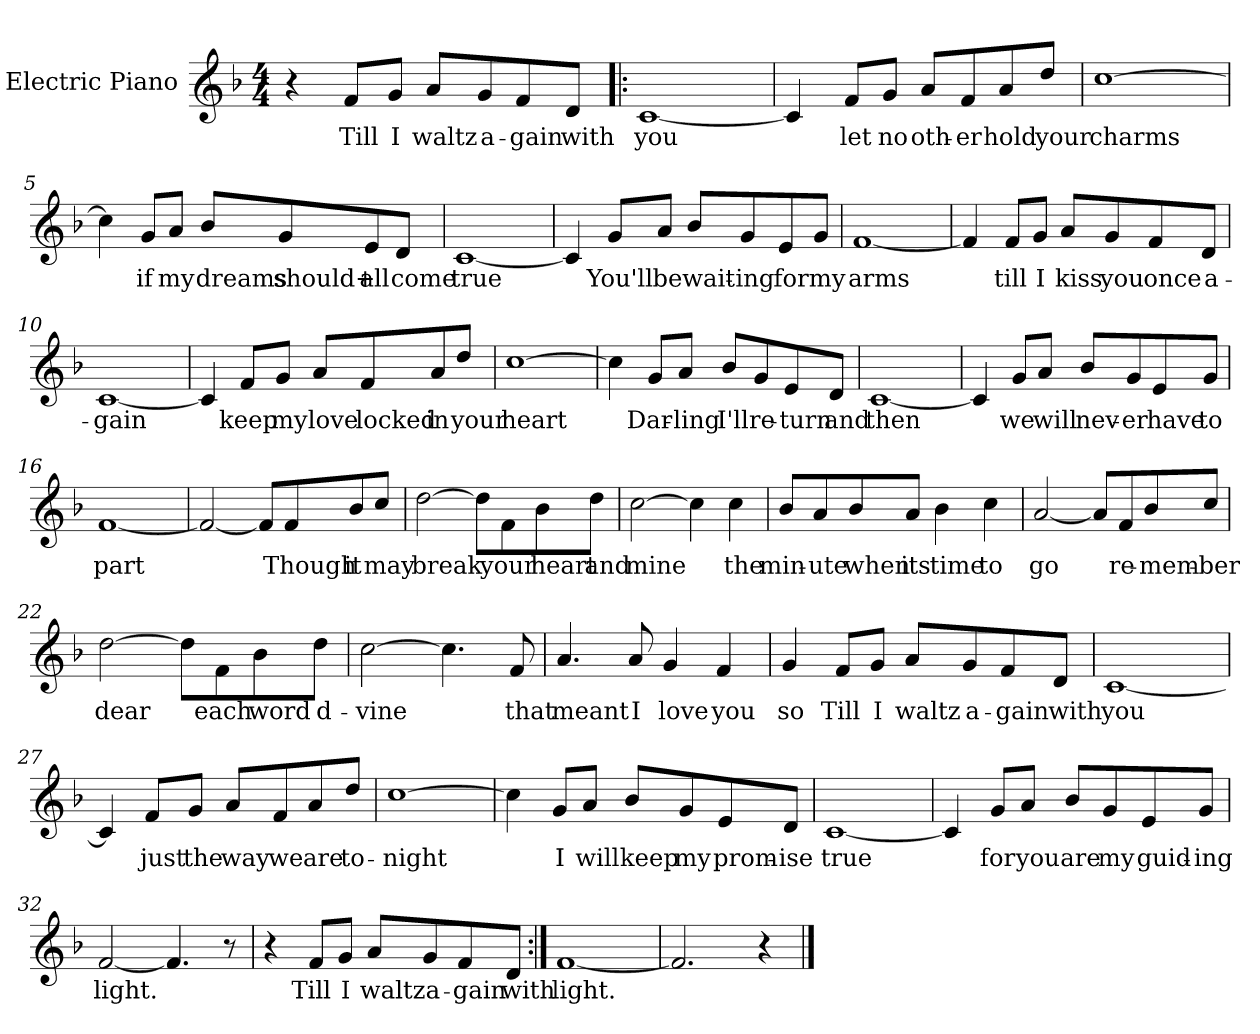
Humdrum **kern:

**kern	**text
*part1	*part1
*staff1	*staff1
*I"Electric Piano	*
*I'E.Pno	*
*clefG2	*
*k[b-]	*
*F:	*
*M4/4	*
=1	=1
4r	.
8f/L	Till
8g/J	I
8a/L	waltz
8g/	a-
8f/	-gain
8d/J	with
=2!|:	=2!|:
[1c	you
=3	=3
4c/]	.
8f/L	let
8g/J	no
8a/L	oth-
8f/	-er
8a/	hold
8dd/J	your
=4	=4
[1cc	charms
!!LO:LB:g=z
=5	=5
4cc\]	.
8g/L	if
8a/J	my
8b-/L	dreams
8g/	should+
8e/	all
8d/J	come
=6	=6
[1c	true
=7	=7
4c/]	.
8g/L	You'll
8a/J	be
8b-/L	wait-
8g/	-ing
8e/	for
8g/J	my
=8	=8
[1f	arms
!!LO:LB:g=z
=9	=9
4f/]	.
8f/L	till
8g/J	I
8a/L	kiss
8g/	you
8f/	once
8d/J	a-
=10	=10
[1c	-gain
=11	=11
4c/]	.
8f/L	keep
8g/J	my
8a/L	love
8f/	locked
8a/	in
8dd/J	your
=12	=12
[1cc	heart
!!LO:LB:g=z
=13	=13
4cc\]	.
8g/L	Dar-
8a/J	-ling
8b-/L	I'll
8g/	re-
8e/	-turn
8d/J	and
=14	=14
[1c	then
=15	=15
4c/]	.
8g/L	we
8a/J	will
8b-/L	nev-
8g/	-er
8e/	have
8g/J	to
=16	=16
[1f	part
!!LO:LB:g=z
=17	=17
2f/_	.
8f/L]	.
8f/	Though
8b-/	it
8cc/J	may
=18	=18
[2dd\	break
8dd\L]	.
8f\	your
8b-\	heart
8dd\J	and
=19	=19
[2cc\	mine
4cc\]	.
4cc\	the
!!LO:LB:g=z
=20	=20
8b-/L	min-
8a/	-ute
8b-/	when
8a/J	its
4b-\	time
4cc\	to
=21	=21
[2a/	go
8a/L]	.
8f/	re-
8b-/	-mem-
8cc/J	-ber
=22	=22
[2dd\	dear
8dd\L]	.
8f\	each
8b-\	word
8dd\J	d-
=23	=23
[2cc\	-vine
4.cc\]	.
8f/	that
!!LO:LB:g=z
=24	=24
4.a/	meant
8a/	I
4g/	love
4f/	you
=25	=25
4g/	so
8f/L	Till
8g/J	I
8a/L	waltz
8g/	a-
8f/	-gain
8d/J	with
=26	=26
[1c	you
!!LO:LB:g=z
=27	=27
4c/]	.
8f/L	just
8g/J	the
8a/L	way
8f/	we
8a/	are
8dd/J	to-
=28	=28
[1cc	-night
=29	=29
4cc\]	.
8g/L	I
8a/J	will
8b-/L	keep
8g/	my
8e/	prom-
8d/J	-ise
=30	=30
[1c	true
!!LO:LB:g=z
=31	=31
4c/]	.
8g/L	for
8a/J	you
8b-/L	are
8g/	my
8e/	guid-
8g/J	-ing
=32	=32
[2f/	light.
4.f/]	.
8r	.
=33	=33
4r	.
8f/L	Till
8g/J	I
8a/L	waltz
8g/	a-
8f/	-gain
8d/J	with
=34:|!	=34:|!
[1f	light.
=35	=35
2.f/]	.
4r	.
==	==
*-	*-
